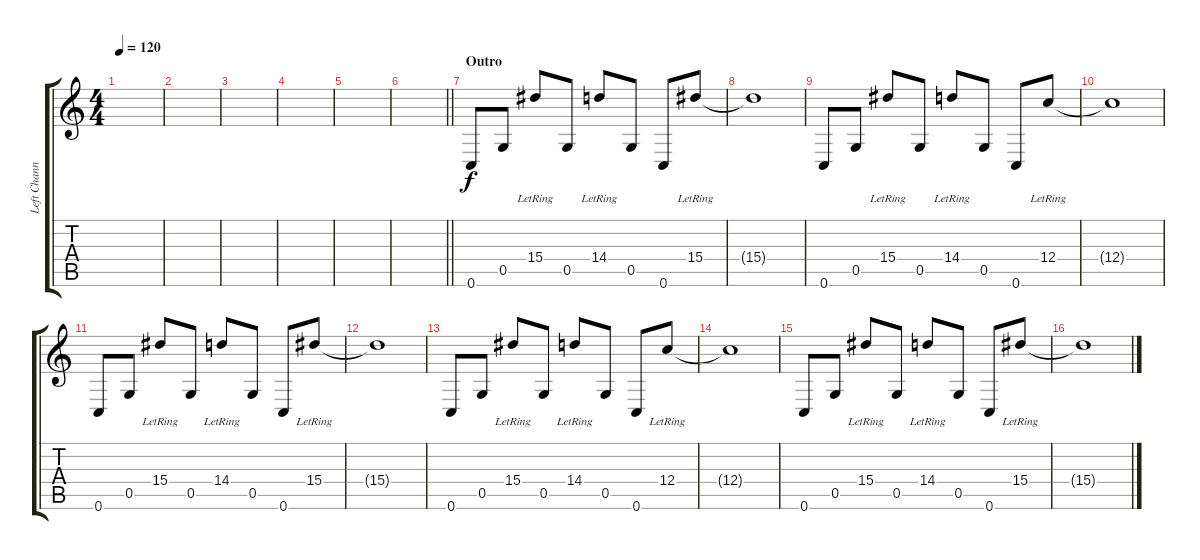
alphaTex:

\track ("Left Channel" "Left Chann") {instrument electricguitarclean}
\staff {score tabs}
\tuning (D4 A3 F3 C3 G2 C2) {hide}
\ts (4 4)
\tempo 120
\clef g2
\ks c
|
|
|
|
|
\barLineRight lightlight
|
\section ("" "Outro")
0.6.8{instrument electricguitarclean} 0.5.8 15.4{lr}.8 0.5.8 14.4{lr}.8 0.5.8 0.6.8 15.4{lr}.8 |
15.4{t}.1 |
0.6.8 0.5.8 15.4{lr}.8 0.5.8 14.4{lr}.8 0.5.8 0.6.8 12.4{lr}.8 |
12.4{t}.1 |
0.6.8{instrument electricguitarclean} 0.5.8 15.4{lr}.8 0.5.8 14.4{lr}.8 0.5.8 0.6.8 15.4{lr}.8 |
15.4{t}.1 |
0.6.8 0.5.8 15.4{lr}.8 0.5.8 14.4{lr}.8 0.5.8 0.6.8 12.4{lr}.8 |
12.4{t}.1 |
0.6.8{instrument electricguitarclean} 0.5.8 15.4{lr}.8 0.5.8 14.4{lr}.8 0.5.8 0.6.8 15.4{lr}.8 |
15.4{t}.1
